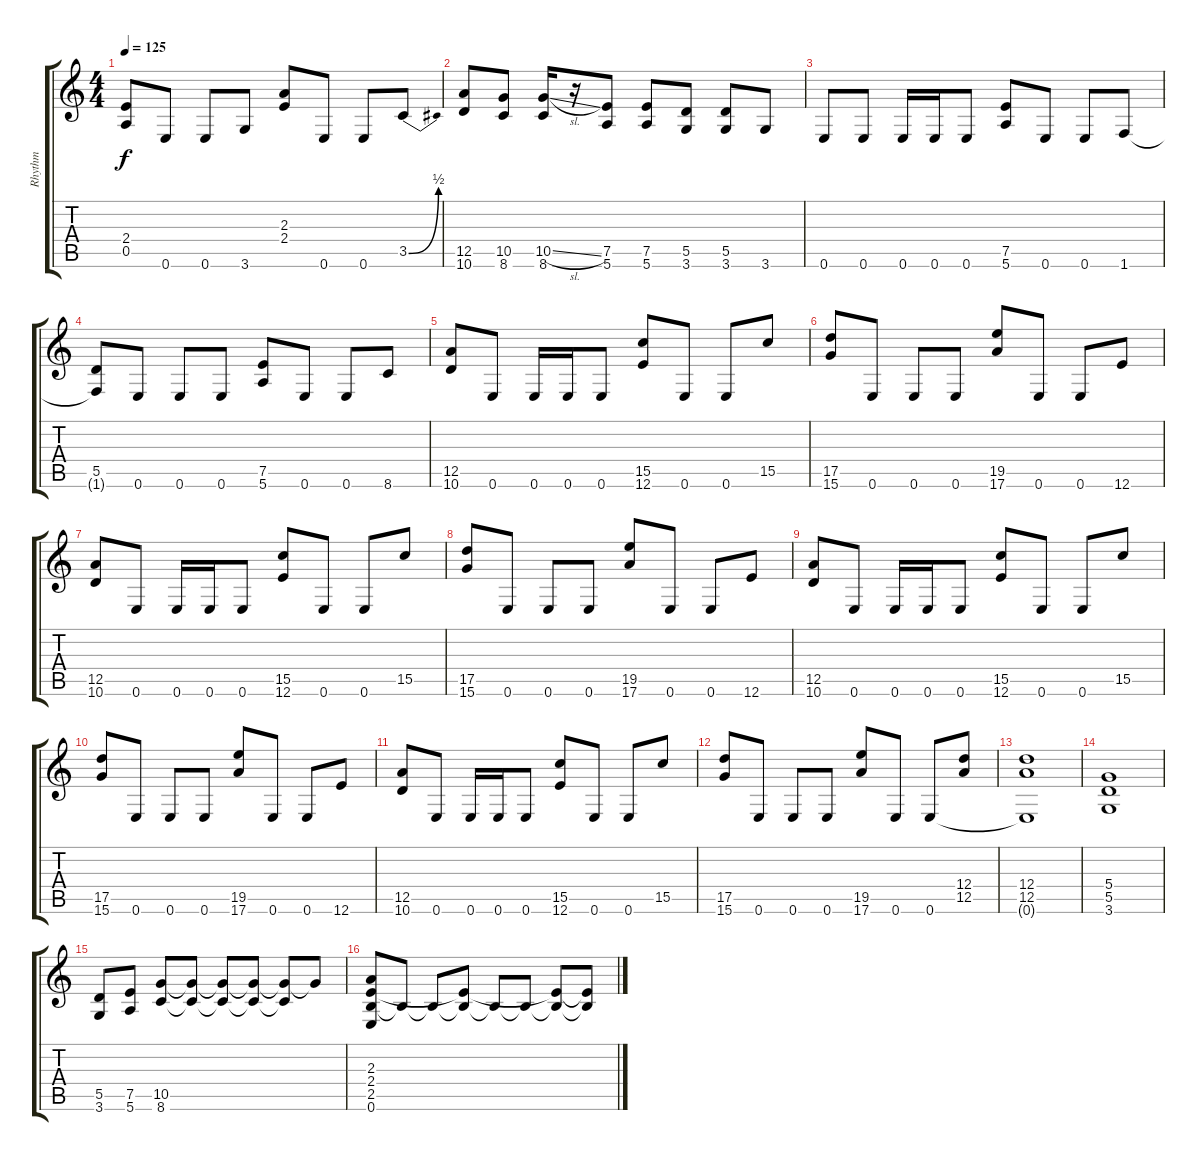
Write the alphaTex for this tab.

\track ("Rhythm" "Rhythm") {instrument distortionguitar}
\staff {score tabs}
\tuning (E4 B3 G3 D3 A2 E2) {hide}
\ts (4 4)
\tempo 125
\clef g2
\ks c
(2.4 0.5).8{dy f} 0.6.8 0.6.8 3.6.8 (2.3 2.4).8 0.6.8 0.6.8 3.5{be (bend 0 0 60 2)}.8 |
(12.5 10.6).8 (10.5 8.6).8 (10.5{sl} 8.6).16 r.16 (7.5 5.6).8 (7.5 5.6).8 (5.5 3.6).8 (5.5 3.6).8 3.6.8 |
0.6.8 0.6.8 0.6.16 0.6.16 0.6.8 (7.5 5.6).8 0.6.8 0.6.8 1.6.8 |
(5.5 1.6{t}).8 0.6.8 0.6.8 0.6.8 (7.5 5.6).8 0.6.8 0.6.8 8.6.8 |
(12.5 10.6).8 0.6.8 0.6.16 0.6.16 0.6.8 (15.5 12.6).8 0.6.8 0.6.8 15.5.8 |
(17.5 15.6).8 0.6.8 0.6.8 0.6.8 (19.5 17.6).8 0.6.8 0.6.8 12.6.8 |
(12.5 10.6).8 0.6.8 0.6.16 0.6.16 0.6.8 (15.5 12.6).8 0.6.8 0.6.8 15.5.8 |
(17.5 15.6).8 0.6.8 0.6.8 0.6.8 (19.5 17.6).8 0.6.8 0.6.8 12.6.8 |
(12.5 10.6).8 0.6.8 0.6.16 0.6.16 0.6.8 (15.5 12.6).8 0.6.8 0.6.8 15.5.8 |
(17.5 15.6).8 0.6.8 0.6.8 0.6.8 (19.5 17.6).8 0.6.8 0.6.8 12.6.8 |
(12.5 10.6).8 0.6.8 0.6.16 0.6.16 0.6.8 (15.5 12.6).8 0.6.8 0.6.8 15.5.8 |
(17.5 15.6).8 0.6.8 0.6.8 0.6.8 (19.5 17.6).8 0.6.8 0.6.8 (12.4 12.5).8 |
(12.4 12.5 0.6{t}).1 |
(5.4 5.5 3.6).1 |
(5.5 3.6).8 (7.5 5.6).8 (10.5 8.6).8 (10.5{t} 8.6{t}).8 (10.5{t} 8.6{t}).8 (10.5{t} 8.6{t}).8 (10.5{t} 8.6{t}).8 10.5{t}.8 |
(2.3 2.4 2.5 0.6).8 2.5{t}.8 2.5{t}.8 (2.4{t} 2.5{t}).8 2.5{t}.8 2.5{t}.8 (2.4{t} 2.5{t}).8 (2.4{t} 2.5{t}).8
